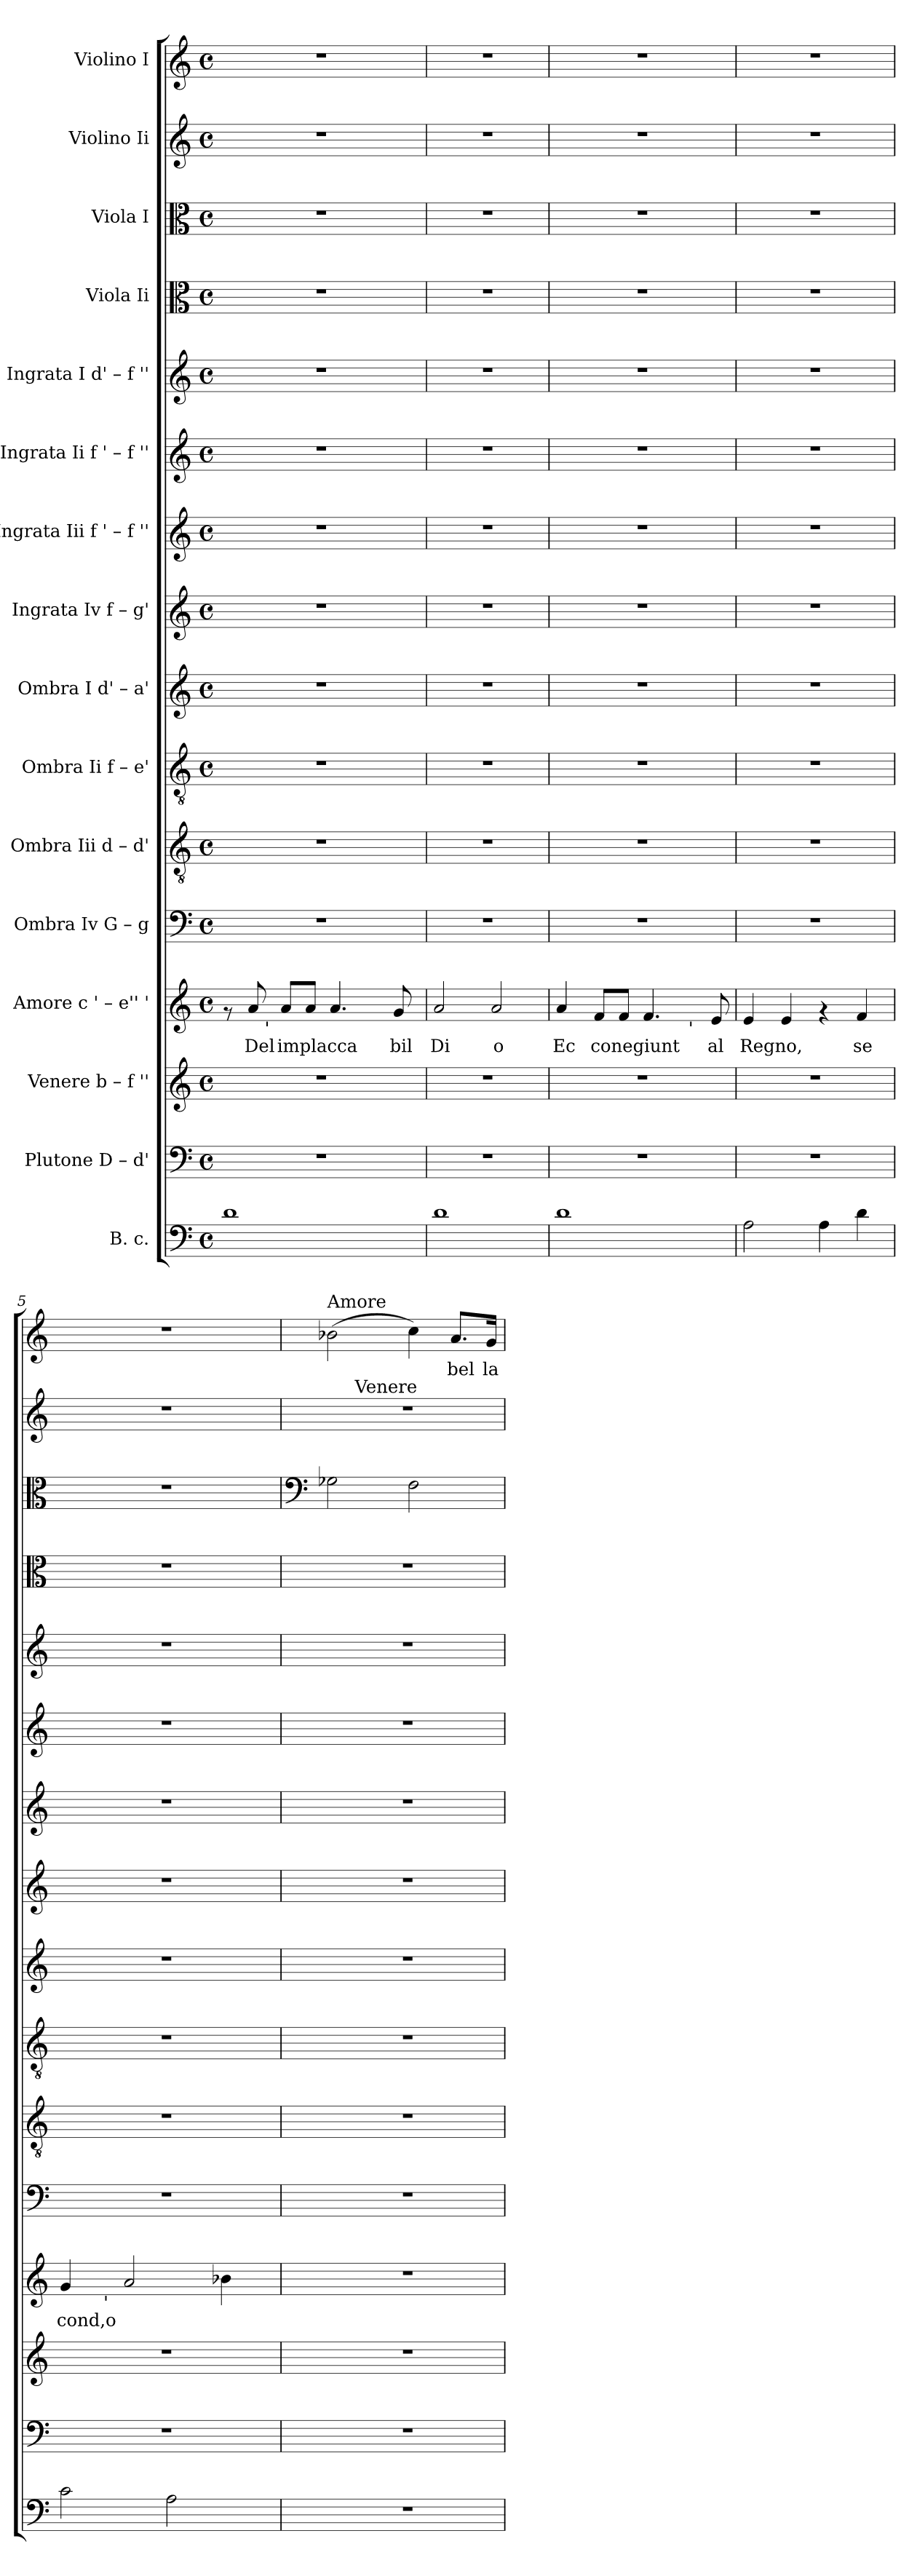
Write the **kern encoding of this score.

**kern	**kern	**kern	**kern	**text	**kern	**kern	**kern	**kern	**kern	**kern	**kern	**kern	**kern	**kern	**kern	**kern	**text
*part16	*part15	*part14	*part13	*part13	*part12	*part11	*part10	*part9	*part8	*part7	*part6	*part5	*part4	*part3	*part2	*part1	*part1
*staff16	*staff15	*staff14	*staff13	*staff13	*staff12	*staff11	*staff10	*staff9	*staff8	*staff7	*staff6	*staff5	*staff4	*staff3	*staff2	*staff1	*staff1
*I"B. c.	*I"Plutone  D – d'	*I"Venere  b – f ''	*I"Amore  c ' – e''  '	*	*I"Ombra Iv  G – g	*I"Ombra Iii  d – d'	*I"Ombra Ii  f – e'	*I"Ombra I  d' – a'	*I"Ingrata Iv  f – g'	*I"Ingrata Iii  f ' – f ''	*I"Ingrata Ii  f ' – f ''	*I"Ingrata I  d' – f ''	*I"Viola Ii	*I"Viola I	*I"Violino Ii	*I"Violino I	*
!!LO:PB:g=z
*stria5	*stria5	*stria5	*stria5	*	*stria5	*stria5	*stria5	*stria5	*stria5	*stria5	*stria5	*stria5	*stria5	*stria5	*stria5	*stria5	*
*clefF4	*clefF4	*clefG2	*clefG2	*	*clefF4	*clefGv2	*clefGv2	*clefG2	*clefG2	*clefG2	*clefG2	*clefG2	*clefC3	*clefC3	*clefG2	*clefG2	*
*k[]	*k[]	*k[]	*k[]	*	*k[]	*k[]	*k[]	*k[]	*k[]	*k[]	*k[]	*k[]	*k[]	*k[]	*k[]	*k[]	*
*C:	*C:	*C:	*C:	*	*C:	*C:	*C:	*C:	*C:	*C:	*C:	*C:	*C:	*C:	*C:	*C:	*
*M4/4	*M4/4	*M4/4	*M4/4	*	*M4/4	*M4/4	*M4/4	*M4/4	*M4/4	*M4/4	*M4/4	*M4/4	*M4/4	*M4/4	*M4/4	*M4/4	*
*met(c)	*met(c)	*met(c)	*met(c)	*	*met(c)	*met(c)	*met(c)	*met(c)	*met(c)	*met(c)	*met(c)	*met(c)	*met(c)	*met(c)	*met(c)	*met(c)	*
=1	=1	=1	=1	=1	=1	=1	=1	=1	=1	=1	=1	=1	=1	=1	=1	=1	=1
*	*	*	*^	*	*	*	*	*	*	*	*	*	*	*	*	*	*
1d	1r	1r	8rf	8.ryy	.	1r	1r	1r	1r	1r	1r	1r	1r	1r	1r	1r	1r	.
!	!	!	!	!	!LO:LY:b:cj	!	!	!	!	!	!	!	!	!	!	!	!	!
.	.	.	8a/	.	Del	.	.	.	.	.	.	.	.	.	.	.	.	.
!	!	!	!	!LO:TX:b:t='	!	!	!	!	!	!	!	!	!	!	!	!	!	!
.	.	.	.	2ryy	.	.	.	.	.	.	.	.	.	.	.	.	.	.
!	!	!	!	!	!LO:LY:b:cj	!	!	!	!	!	!	!	!	!	!	!	!	!
.	.	.	8a/L	.	implacca	.	.	.	.	.	.	.	.	.	.	.	.	.
!	!	!	!	!	!LO:LY:b:cj	!	!	!	!	!	!	!	!	!	!	!	!	!
.	.	.	8a/J	.	.	.	.	.	.	.	.	.	.	.	.	.	.	.
!	!	!	!	!	!LO:LY:b:cj	!	!	!	!	!	!	!	!	!	!	!	!	!
.	.	.	4.a/	.	.	.	.	.	.	.	.	.	.	.	.	.	.	.
.	.	.	.	4ryy	.	.	.	.	.	.	.	.	.	.	.	.	.	.
!	!	!	!	!	!LO:LY:b:cj	!	!	!	!	!	!	!	!	!	!	!	!	!
.	.	.	8g/	.	bil	.	.	.	.	.	.	.	.	.	.	.	.	.
.	.	.	.	16ryy	.	.	.	.	.	.	.	.	.	.	.	.	.	.
=2	=2	=2	=2	=2	=2	=2	=2	=2	=2	=2	=2	=2	=2	=2	=2	=2	=2	=2
!	!	!	!	!	!LO:LY:b:cj	!	!	!	!	!	!	!	!	!	!	!	!	!
*	*	*	*v	*v	*	*	*	*	*	*	*	*	*	*	*	*	*	*
1d	1r	1r	2a/	Di	1r	1r	1r	1r	1r	1r	1r	1r	1r	1r	1r	1r	.
!	!	!	!	!LO:LY:b:cj	!	!	!	!	!	!	!	!	!	!	!	!	!
.	.	.	2a/	o	.	.	.	.	.	.	.	.	.	.	.	.	.
=3	=3	=3	=3	=3	=3	=3	=3	=3	=3	=3	=3	=3	=3	=3	=3	=3	=3
!	!	!	!	!LO:LY:b:cj	!	!	!	!	!	!	!	!	!	!	!	!	!
*	*	*	*^	*	*	*	*	*	*	*	*	*	*	*	*	*	*
1d	1r	1r	4a/	2ryy	Ec	1r	1r	1r	1r	1r	1r	1r	1r	1r	1r	1r	1r	.
!	!	!	!	!	!LO:LY:b:cj	!	!	!	!	!	!	!	!	!	!	!	!	!
.	.	.	8f/L	.	conegiunt	.	.	.	.	.	.	.	.	.	.	.	.	.
!	!	!	!	!	!LO:LY:b:cj	!	!	!	!	!	!	!	!	!	!	!	!	!
.	.	.	8f/J	.	.	.	.	.	.	.	.	.	.	.	.	.	.	.
!	!	!	!	!	!LO:LY:b:cj	!	!	!	!	!	!	!	!	!	!	!	!	!
.	.	.	4.f/	4ryy	.	.	.	.	.	.	.	.	.	.	.	.	.	.
.	.	.	.	64ryy	.	.	.	.	.	.	.	.	.	.	.	.	.	.
!	!	!	!	!LO:TX:b:t='	!	!	!	!	!	!	!	!	!	!	!	!	!	!
.	.	.	.	8...ryy	.	.	.	.	.	.	.	.	.	.	.	.	.	.
!	!	!	!	!	!LO:LY:b:cj	!	!	!	!	!	!	!	!	!	!	!	!	!
.	.	.	8e/	.	al	.	.	.	.	.	.	.	.	.	.	.	.	.
=4	=4	=4	=4	=4	=4	=4	=4	=4	=4	=4	=4	=4	=4	=4	=4	=4	=4	=4
!	!	!	!	!	!LO:LY:b:cj	!	!	!	!	!	!	!	!	!	!	!	!	!
*	*	*	*v	*v	*	*	*	*	*	*	*	*	*	*	*	*	*	*
2A\	1r	1r	4e/	Regno,	1r	1r	1r	1r	1r	1r	1r	1r	1r	1r	1r	1r	.
!	!	!	!	!LO:LY:b:cj	!	!	!	!	!	!	!	!	!	!	!	!	!
.	.	.	4e/	.	.	.	.	.	.	.	.	.	.	.	.	.	.
4A\	.	.	4rf	.	.	.	.	.	.	.	.	.	.	.	.	.	.
!	!	!	!	!LO:LY:b:cj	!	!	!	!	!	!	!	!	!	!	!	!	!
4d\	.	.	4f/	se	.	.	.	.	.	.	.	.	.	.	.	.	.
=5	=5	=5	=5	=5	=5	=5	=5	=5	=5	=5	=5	=5	=5	=5	=5	=5	=5
!	!	!	!	!LO:LY:b:cj	!	!	!	!	!	!	!	!	!	!	!	!	!
*	*	*	*^	*	*	*	*	*	*	*	*	*	*	*	*	*	*
2c\	1r	1r	4g/	8ryy	cond,o	1r	1r	1r	1r	1r	1r	1r	1r	1r	1r	1r	1r	.
.	.	.	.	32.ryy	.	.	.	.	.	.	.	.	.	.	.	.	.	.
!	!	!	!	!LO:TX:b:t='	!	!	!	!	!	!	!	!	!	!	!	!	!	!
.	.	.	.	2ryy	.	.	.	.	.	.	.	.	.	.	.	.	.	.
!	!	!	!	!	!LO:LY:b:cj	!	!	!	!	!	!	!	!	!	!	!	!	!
.	.	.	2a/	.	.	.	.	.	.	.	.	.	.	.	.	.	.	.
2A\	.	.	.	.	.	.	.	.	.	.	.	.	.	.	.	.	.	.
.	.	.	.	4ryy	.	.	.	.	.	.	.	.	.	.	.	.	.	.
!	!	!	!	!	!LO:LY:b:cj	!	!	!	!	!	!	!	!	!	!	!	!	!
.	.	.	4b-X\	.	.	.	.	.	.	.	.	.	.	.	.	.	.	.
.	.	.	.	16ryy	.	.	.	.	.	.	.	.	.	.	.	.	.	.
.	.	.	.	64ryy	.	.	.	.	.	.	.	.	.	.	.	.	.	.
*	*	*	*v	*v	*	*	*	*	*	*	*	*	*	*	*	*	*	*
!!LO:PB:g=z
=6	=6	=6	=6	=6	=6	=6	=6	=6	=6	=6	=6	=6	=6	=6	=6	=6	=6
*	*	*	*	*	*	*	*	*	*	*	*	*	*	*clefF4	*	*	*
*	*	*	*^	*	*	*	*	*	*	*	*	*	*	*	*	*	*
!	!	!	!	!	!	!	!	!	!	!	!	!	!	!	!	!	!LO:TX:a:t=Amore	!
!	!	!	!	!	!	!	!	!	!	!	!	!	!	!	!	!	!	!LO:LY:b:cj
*	*	*	*v	*v	*	*	*	*	*	*	*	*	*	*	*	*^	*	*
1r	1r	1r	1r	.	1r	1r	1r	1r	1r	1r	1r	1r	1r	2G-\	1r	8ryy	(>2b-X\	.
!	!	!	!	!	!	!	!	!	!	!	!	!	!	!	!	!LO:TX:a:t=Venere	!	!
.	.	.	.	.	.	.	.	.	.	.	.	.	.	.	.	2..ryy	.	.
!	!	!	!	!	!	!	!	!	!	!	!	!	!	!	!	!	!	!LO:LY:b:cj
.	.	.	.	.	.	.	.	.	.	.	.	.	.	2F\	.	.	4cc\)	.
!	!	!	!	!	!	!	!	!	!	!	!	!	!	!	!	!	!	!LO:LY:b:cj
.	.	.	.	.	.	.	.	.	.	.	.	.	.	.	.	.	8.a/L	bel
!	!	!	!	!	!	!	!	!	!	!	!	!	!	!	!	!	!	!LO:LY:b:cj
.	.	.	.	.	.	.	.	.	.	.	.	.	.	.	.	.	16g/Jk	la
*	*	*	*	*	*	*	*	*	*	*	*	*	*	*	*v	*v	*	*
=	=	=	=	=	=	=	=	=	=	=	=	=	=	=	=	=	=
*-	*-	*-	*-	*-	*-	*-	*-	*-	*-	*-	*-	*-	*-	*-	*-	*-	*-
